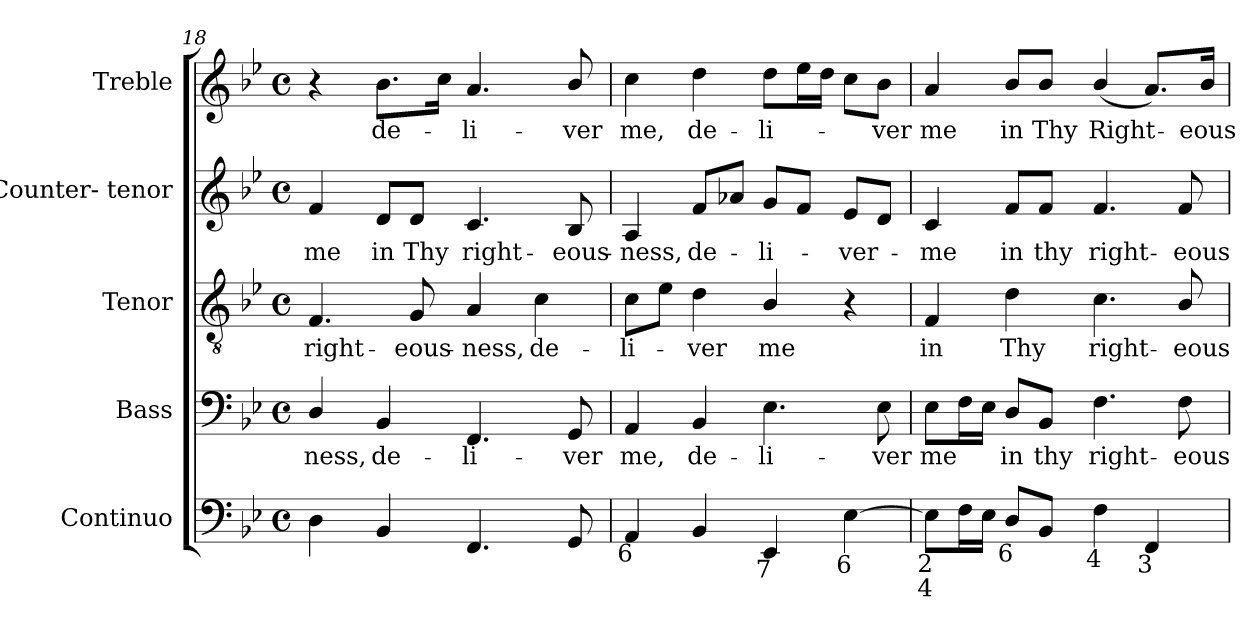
**kern	**kern	**text	**kern	**text	**kern	**text	**kern	**text
*part5	*part4	*part4	*part3	*part3	*part2	*part2	*part1	*part1
*staff5	*staff4	*staff4	*staff3	*staff3	*staff2	*staff2	*staff1	*staff1
*I"Continuo	*I"Bass	*	*I"Tenor	*	*I"Counter- tenor	*	*I"Treble	*
*I'C.	*I'B.	*	*I'T.	*	*I'Ct.	*	*I'Tr.	*
*clefF4	*clefF4	*	*clefGv2	*	*clefG2	*	*clefG2	*
*	*	*	*ITrd7c12	*	*	*	*	*
*k[b-e-]	*k[b-e-]	*	*k[b-e-]	*	*k[b-e-]	*	*k[b-e-]	*
*B-:	*B-:	*	*B-:	*	*B-:	*	*B-:	*
*M4/4	*M4/4	*	*M4/4	*	*M4/4	*	*M4/4	*
*met(c)	*met(c)	*	*met(c)	*	*met(c)	*	*met(c)	*
=18	=18	=18	=18	=18	=18	=18	=18	=18
!	!	!LO:LY:b:color=#000000	!	!	!	!	!	!
!	!	!	!	!LO:LY:b:color=#000000	!	!	!	!
!	!	!	!	!	!	!LO:LY:b:color=#000000	!	!
4Di\	4Di/	-ness,	4.FFi/	right-	4fi/	me	4r	.
!	!	!LO:LY:b:color=#000000	!	!	!	!	!	!
!	!	!	!	!	!	!LO:LY:b:color=#000000	!	!
!	!	!	!	!	!	!	!	!LO:LY:b:color=#000000
4BB-i/	4BB-i/	de-	.	.	8di/L	in	8.b-i\L	de-
!	!	!	!	!LO:LY:b:color=#000000	!	!	!	!
!	!	!	!	!	!	!LO:LY:b:color=#000000	!	!
.	.	.	8GGi/	-eous-	8di/J	Thy	.	.
.	.	.	.	.	.	.	16cci\Jk	.
!	!	!LO:LY:b:color=#000000	!	!	!	!	!	!
!	!	!	!	!LO:LY:b:color=#000000	!	!	!	!
!	!	!	!	!	!	!LO:LY:b:color=#000000	!	!
!	!	!	!	!	!	!	!	!LO:LY:b:color=#000000
4.FFi/	4.FFi/	-li-	4AAi/	-ness,	4.ci/	right-	4.ai/	-li-
!	!	!	!	!LO:LY:b:color=#000000	!	!	!	!
.	.	.	4Ci\	de-	.	.	.	.
!	!	!LO:LY:b:color=#000000	!	!	!	!	!	!
!	!	!	!	!	!	!LO:LY:b:color=#000000	!	!
!	!	!	!	!	!	!	!	!LO:LY:b:color=#000000
8GGi/	8GGi/	-ver	.	.	8B-i/	-eous-	8b-i/	-ver
=19	=19	=19	=19	=19	=19	=19	=19	=19
!	!	!LO:LY:b:color=#000000	!	!	!	!	!	!
!	!	!	!	!LO:LY:b:color=#000000	!	!	!	!
!	!	!	!	!	!	!LO:LY:b:color=#000000	!	!
!LO:TX:b:cj:t=6	!	!	!	!	!	!	!	!
!	!	!	!	!	!	!	!	!LO:LY:b:color=#000000
4AAi/	4AAi/	me,	8Ci\L	-li-	4Ai/	-ness,	4cci\	me,
.	.	.	8E-i\J	.	.	.	.	.
!	!	!LO:LY:b:color=#000000	!	!	!	!	!	!
!	!	!	!	!LO:LY:b:color=#000000	!	!	!	!
!	!	!	!	!	!	!LO:LY:b:color=#000000	!	!
!	!	!	!	!	!	!	!	!LO:LY:b:color=#000000
4BB-i/	4BB-i/	de-	4Di\	-ver	8fi/L	de-	4ddi\	de-
.	.	.	.	.	8a-Xi/J	.	.	.
!	!	!LO:LY:b:color=#000000	!	!	!	!	!	!
!	!	!	!	!LO:LY:b:color=#000000	!	!	!	!
!	!	!	!	!	!	!LO:LY:b:color=#000000	!	!
!LO:TX:b:cj:t=7	!	!	!	!	!	!	!	!
!	!	!	!	!	!	!	!	!LO:LY:b:color=#000000
4EE-i/	4.E-i\	-li-	4BB-i/	me	8gi/L	-li-	8ddi\L	-li-
.	.	.	.	.	8fi/J	.	16ee-i\L	.
.	.	.	.	.	.	.	16ddi\JJ	.
!LO:TX:b:cj:t=6	!	!	!	!	!	!	!	!
!	!	!	!	!	!	!LO:LY:b:color=#000000	!	!
[4E-i\	.	.	4r	.	8e-i/L	-ver-	8cci\L	.
!	!	!LO:LY:b:color=#000000	!	!	!	!	!	!
!	!	!	!	!	!	!	!	!LO:LY:b:color=#000000
.	8E-i\	-ver	.	.	8di/J	.	8b-i\J	-ver
!!LO:LB:g=z
=20	=20	=20	=20	=20	=20	=20	=20	=20
!	!	!LO:LY:b:color=#000000	!	!	!	!	!	!
!	!	!	!	!LO:LY:b:color=#000000	!	!	!	!
!	!	!	!	!	!	!LO:LY:b:color=#000000	!	!
!LO:TX:b:cj:t=2	!	!	!	!	!	!	!	!
!LO:TX:b:cj:t=4	!	!	!	!	!	!	!	!
!	!	!	!	!	!	!	!	!LO:LY:b:color=#000000
8E-i\L]	8E-i\L	me	4FFi/	in	4ci/	-me	4ai/	me
16Fi\L	16Fi\L	.	.	.	.	.	.	.
16E-i\JJ	16E-i\JJ	.	.	.	.	.	.	.
!	!	!LO:LY:b:color=#000000	!	!	!	!	!	!
!	!	!	!	!LO:LY:b:color=#000000	!	!	!	!
!	!	!	!	!	!	!LO:LY:b:color=#000000	!	!
!LO:TX:b:cj:t=6	!	!	!	!	!	!	!	!
!	!	!	!	!	!	!	!	!LO:LY:b:color=#000000
8Di/L	8Di/L	in	4Di\	Thy	8fi/L	in	8b-i/L	in
!	!	!LO:LY:b:color=#000000	!	!	!	!	!	!
!	!	!	!	!	!	!LO:LY:b:color=#000000	!	!
!	!	!	!	!	!	!	!	!LO:LY:b:color=#000000
8BB-i/J	8BB-i/J	thy	.	.	8fi/J	thy	8b-i/J	Thy
!	!	!LO:LY:b:color=#000000	!	!	!	!	!	!
!	!	!	!	!LO:LY:b:color=#000000	!	!	!	!
!	!	!	!	!	!	!LO:LY:b:color=#000000	!	!
!LO:TX:b:cj:t=4	!	!	!	!	!	!	!	!
!	!	!	!	!	!	!	!	!LO:LY:b:color=#000000
4Fi\	4.Fi\	right-	4.Ci\	right-	4.fi/	right-	(4b-i/	Right-
!LO:TX:b:cj:t=3	!	!	!	!	!	!	!	!
4FFi/	.	.	.	.	.	.	8.ai/L)	.
!	!	!LO:LY:b:color=#000000	!	!	!	!	!	!
!	!	!	!	!LO:LY:b:color=#000000	!	!	!	!
!	!	!	!	!	!	!LO:LY:b:color=#000000	!	!
.	8Fi\	-eous-	8BB-i/	-eous-	8fi/	-eous-	.	.
!	!	!	!	!	!	!	!	!LO:LY:b:color=#000000
.	.	.	.	.	.	.	16b-i/Jk	-eous-
=	=	=	=	=	=	=	=	=
*-	*-	*-	*-	*-	*-	*-	*-	*-
